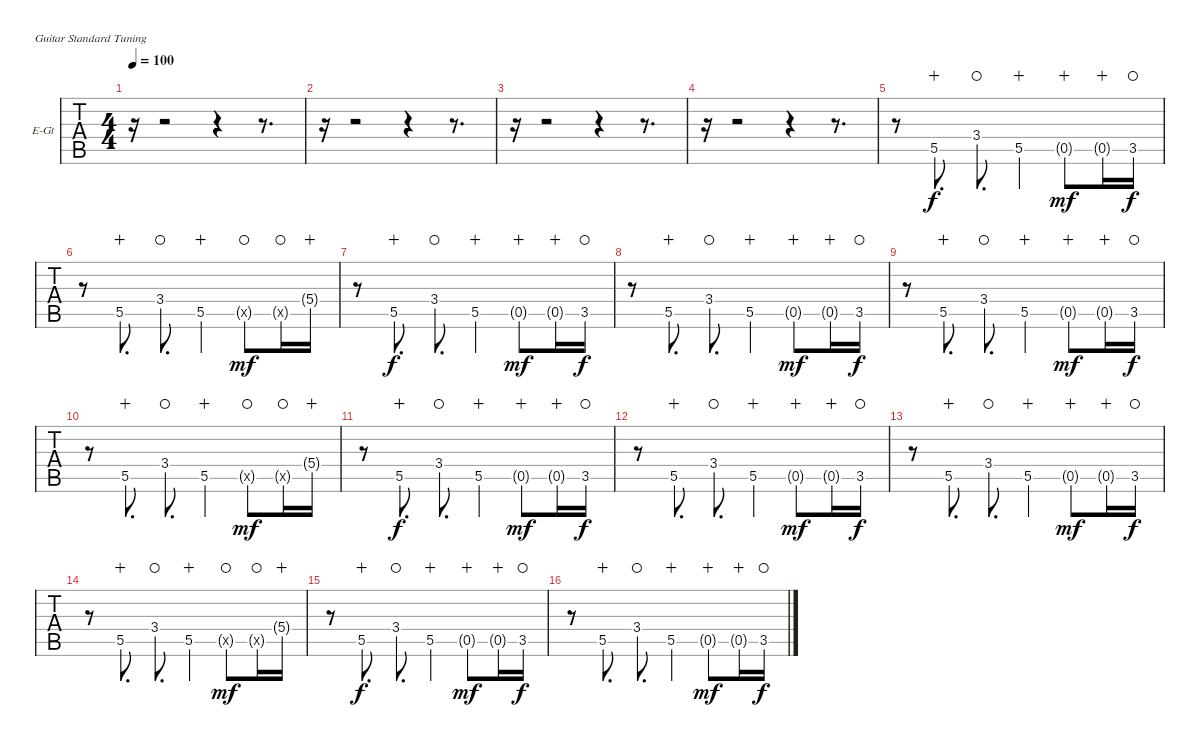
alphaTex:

\bracketExtendMode groupsimilarinstruments
\firstSystemTrackNameOrientation horizontal
\otherSystemsTrackNameOrientation horizontal
\track ("Guitarra 1" "E-Gt") {instrument electricguitarjazz}
\staff {tabs}
\tuning (E4 B3 G3 D3 A2 E2)
\ts (4 4)
\tempo 100
\clef g2
\ks c
r.16{dy f} r.2 r.4 r.8{d} |
r.16 r.2 r.4 r.8{d} |
r.16 r.2 r.4 r.8{d} |
r.16 r.2 r.4 r.8{d} |
r.8 5.5{st}.8{d wahc} 3.4{st}.8{d waho} 5.5{st}.4{wahc} 0.5{g}.8{dy mf wahc} 0.5{g}.16{wahc} 3.5.16{dy f waho} |
r.8 5.5{st}.8{d wahc} 3.4{st}.8{d waho} 5.5.4{wahc} 0.5{g x}.8{dy mf waho} 0.5{g x}.16{waho} 5.4{g}.16{wahc} |
r.8 5.5{st}.8{d dy f wahc} 3.4{st}.8{d waho} 5.5{st}.4{wahc} 0.5{g}.8{dy mf wahc} 0.5{g}.16{wahc} 3.5.16{dy f waho} |
r.8 5.5{st}.8{d wahc} 3.4{st}.8{d waho} 5.5{st}.4{wahc} 0.5{g}.8{dy mf wahc} 0.5{g}.16{wahc} 3.5.16{dy f waho} |
r.8 5.5{st}.8{d wahc} 3.4{st}.8{d waho} 5.5{st}.4{wahc} 0.5{g}.8{dy mf wahc} 0.5{g}.16{wahc} 3.5.16{dy f waho} |
r.8 5.5{st}.8{d wahc} 3.4{st}.8{d waho} 5.5.4{wahc} 0.5{g x}.8{dy mf waho} 0.5{g x}.16{waho} 5.4{g}.16{wahc} |
r.8 5.5{st}.8{d dy f wahc} 3.4{st}.8{d waho} 5.5{st}.4{wahc} 0.5{g}.8{dy mf wahc} 0.5{g}.16{wahc} 3.5.16{dy f waho} |
r.8 5.5{st}.8{d wahc} 3.4{st}.8{d waho} 5.5{st}.4{wahc} 0.5{g}.8{dy mf wahc} 0.5{g}.16{wahc} 3.5.16{dy f waho} |
r.8 5.5{st}.8{d wahc} 3.4{st}.8{d waho} 5.5{st}.4{wahc} 0.5{g}.8{dy mf wahc} 0.5{g}.16{wahc} 3.5.16{dy f waho} |
r.8 5.5{st}.8{d wahc} 3.4{st}.8{d waho} 5.5.4{wahc} 0.5{g x}.8{dy mf waho} 0.5{g x}.16{waho} 5.4{g}.16{wahc} |
r.8 5.5{st}.8{d dy f wahc} 3.4{st}.8{d waho} 5.5{st}.4{wahc} 0.5{g}.8{dy mf wahc} 0.5{g}.16{wahc} 3.5.16{dy f waho} |
r.8 5.5{st}.8{d wahc} 3.4{st}.8{d waho} 5.5{st}.4{wahc} 0.5{g}.8{dy mf wahc} 0.5{g}.16{wahc} 3.5.16{dy f waho}
